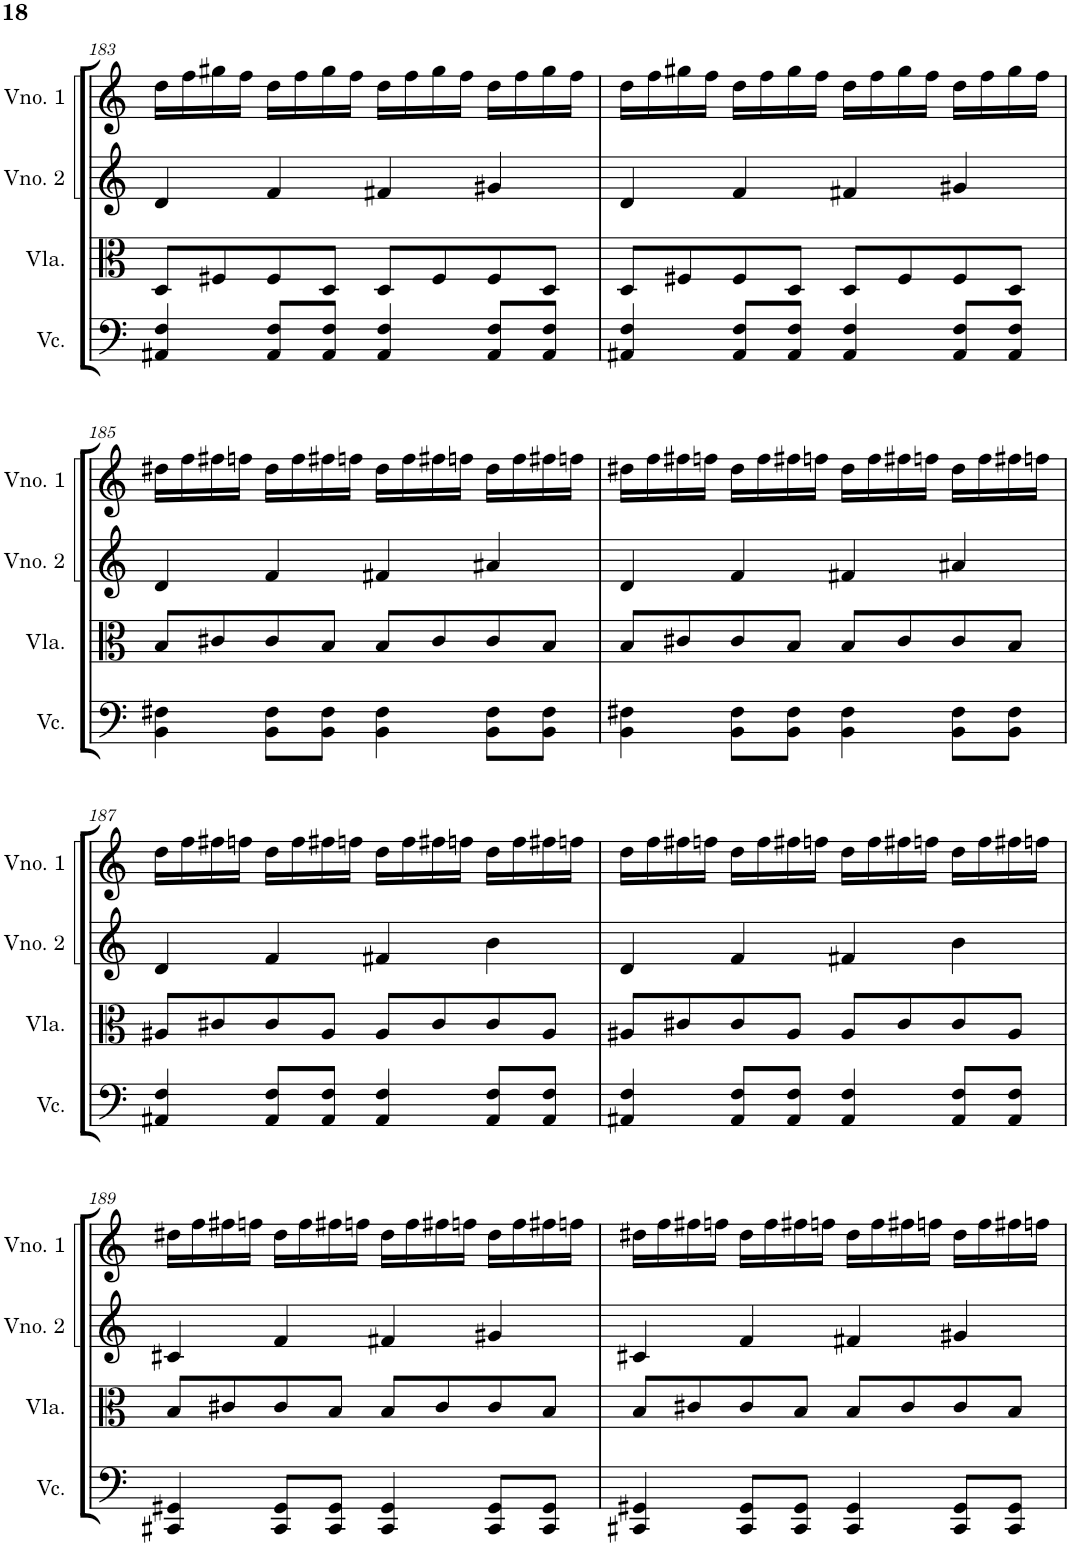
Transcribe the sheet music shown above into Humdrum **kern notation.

**kern	**kern	**kern	**kern
*part4	*part3	*part2	*part1
*staff4	*staff3	*staff2	*staff1
*I"Violoncelo	*I"Viola	*I"Violino 2	*I"Violino 1
*I'Vc.	*I'Vla.	*I'Vno. 2	*I'Vno. 1
!!LO:PB:g=z
*clefF4	*clefC3	*clefG2	*clefG2
*k[]	*k[]	*k[]	*k[]
*M4/4	*M4/4	*M4/4	*M4/4
=183	=183	=183	=183
4AA#X/ 4F/	8D/L	4d/	16dd\LL
.	.	.	16ff\
.	8F#X/	.	16gg#X\
.	.	.	16ff\JJ
8AA#/ 8F/L	8F#/	4f/	16dd\LL
.	.	.	16ff\
8AA#/ 8F/J	8D/J	.	16gg#\
.	.	.	16ff\JJ
4AA#/ 4F/	8D/L	4f#X/	16dd\LL
.	.	.	16ff\
.	8F#/	.	16gg#\
.	.	.	16ff\JJ
8AA#/ 8F/L	8F#/	4g#X/	16dd\LL
.	.	.	16ff\
8AA#/ 8F/J	8D/J	.	16gg#\
.	.	.	16ff\JJ
=184	=184	=184	=184
4AA#X/ 4F/	8D/L	4d/	16dd\LL
.	.	.	16ff\
.	8F#X/	.	16gg#X\
.	.	.	16ff\JJ
8AA#/ 8F/L	8F#/	4f/	16dd\LL
.	.	.	16ff\
8AA#/ 8F/J	8D/J	.	16gg#\
.	.	.	16ff\JJ
4AA#/ 4F/	8D/L	4f#X/	16dd\LL
.	.	.	16ff\
.	8F#/	.	16gg#\
.	.	.	16ff\JJ
8AA#/ 8F/L	8F#/	4g#X/	16dd\LL
.	.	.	16ff\
8AA#/ 8F/J	8D/J	.	16gg#\
.	.	.	16ff\JJ
!!LO:LB:g=z
=185	=185	=185	=185
4BB\ 4F#X\	8B/L	4d/	16dd#X\LL
.	.	.	16ff\
.	8c#X/	.	16ff#X\
.	.	.	16ffn\JJ
8BB\ 8F#\L	8c#/	4f/	16dd#\LL
.	.	.	16ff\
8BB\ 8F#\J	8B/J	.	16ff#X\
.	.	.	16ffn\JJ
4BB\ 4F#\	8B/L	4f#X/	16dd#\LL
.	.	.	16ff\
.	8c#/	.	16ff#X\
.	.	.	16ffn\JJ
8BB\ 8F#\L	8c#/	4a#X/	16dd#\LL
.	.	.	16ff\
8BB\ 8F#\J	8B/J	.	16ff#X\
.	.	.	16ffn\JJ
=186	=186	=186	=186
4BB\ 4F#X\	8B/L	4d/	16dd#X\LL
.	.	.	16ff\
.	8c#X/	.	16ff#X\
.	.	.	16ffn\JJ
8BB\ 8F#\L	8c#/	4f/	16dd#\LL
.	.	.	16ff\
8BB\ 8F#\J	8B/J	.	16ff#X\
.	.	.	16ffn\JJ
4BB\ 4F#\	8B/L	4f#X/	16dd#\LL
.	.	.	16ff\
.	8c#/	.	16ff#X\
.	.	.	16ffn\JJ
8BB\ 8F#\L	8c#/	4a#X/	16dd#\LL
.	.	.	16ff\
8BB\ 8F#\J	8B/J	.	16ff#X\
.	.	.	16ffn\JJ
!!LO:LB:g=z
=187	=187	=187	=187
4AA#X/ 4F/	8A#X/L	4d/	16dd\LL
.	.	.	16ff\
.	8c#X/	.	16ff#X\
.	.	.	16ffn\JJ
8AA#/ 8F/L	8c#/	4f/	16dd\LL
.	.	.	16ff\
8AA#/ 8F/J	8A#/J	.	16ff#X\
.	.	.	16ffn\JJ
4AA#/ 4F/	8A#/L	4f#X/	16dd\LL
.	.	.	16ff\
.	8c#/	.	16ff#X\
.	.	.	16ffn\JJ
8AA#/ 8F/L	8c#/	4b\	16dd\LL
.	.	.	16ff\
8AA#/ 8F/J	8A#/J	.	16ff#X\
.	.	.	16ffn\JJ
=188	=188	=188	=188
4AA#X/ 4F/	8A#X/L	4d/	16dd\LL
.	.	.	16ff\
.	8c#X/	.	16ff#X\
.	.	.	16ffn\JJ
8AA#/ 8F/L	8c#/	4f/	16dd\LL
.	.	.	16ff\
8AA#/ 8F/J	8A#/J	.	16ff#X\
.	.	.	16ffn\JJ
4AA#/ 4F/	8A#/L	4f#X/	16dd\LL
.	.	.	16ff\
.	8c#/	.	16ff#X\
.	.	.	16ffn\JJ
8AA#/ 8F/L	8c#/	4b\	16dd\LL
.	.	.	16ff\
8AA#/ 8F/J	8A#/J	.	16ff#X\
.	.	.	16ffn\JJ
!!LO:LB:g=z
=189	=189	=189	=189
4CC#X/ 4GG#X/	8B/L	4c#X/	16dd#X\LL
.	.	.	16ff\
.	8c#X/	.	16ff#X\
.	.	.	16ffn\JJ
8CC#/ 8GG#/L	8c#/	4f/	16dd#\LL
.	.	.	16ff\
8CC#/ 8GG#/J	8B/J	.	16ff#X\
.	.	.	16ffn\JJ
4CC#/ 4GG#/	8B/L	4f#X/	16dd#\LL
.	.	.	16ff\
.	8c#/	.	16ff#X\
.	.	.	16ffn\JJ
8CC#/ 8GG#/L	8c#/	4g#X/	16dd#\LL
.	.	.	16ff\
8CC#/ 8GG#/J	8B/J	.	16ff#X\
.	.	.	16ffn\JJ
=190	=190	=190	=190
4CC#X/ 4GG#X/	8B/L	4c#X/	16dd#X\LL
.	.	.	16ff\
.	8c#X/	.	16ff#X\
.	.	.	16ffn\JJ
8CC#/ 8GG#/L	8c#/	4f/	16dd#\LL
.	.	.	16ff\
8CC#/ 8GG#/J	8B/J	.	16ff#X\
.	.	.	16ffn\JJ
4CC#/ 4GG#/	8B/L	4f#X/	16dd#\LL
.	.	.	16ff\
.	8c#/	.	16ff#X\
.	.	.	16ffn\JJ
8CC#/ 8GG#/L	8c#/	4g#X/	16dd#\LL
.	.	.	16ff\
8CC#/ 8GG#/J	8B/J	.	16ff#X\
.	.	.	16ffn\JJ
=	=	=	=
*-	*-	*-	*-
